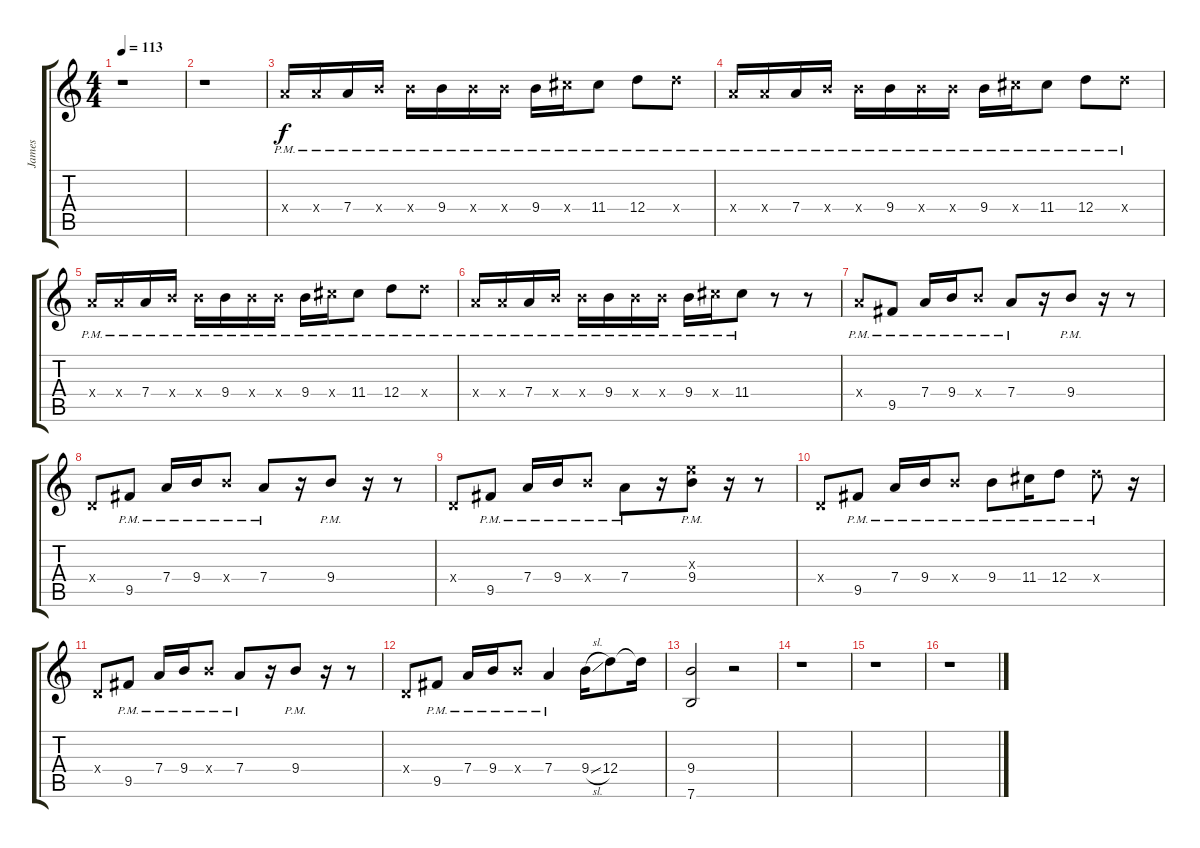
\track ("James" "James") {instrument electricguitarclean}
\staff {score tabs}
\tuning (E4 B3 G3 D3 A2 E2) {hide}
\ts (4 4)
\tempo 113
\clef g2
\ks c
r.1{dy f} |
r.1 |
7.4{pm x}.16 7.4{pm x}.16 7.4{pm}.16 9.4{pm x}.16 9.4{pm x}.16 9.4{pm}.16 9.4{pm x}.16 9.4{pm x}.16 9.4{pm}.16 11.4{pm x}.16 11.4{pm}.8 12.4{pm}.8 12.4{pm x}.8 |
7.4{pm x}.16 7.4{pm x}.16 7.4{pm}.16 9.4{pm x}.16 9.4{pm x}.16 9.4{pm}.16 9.4{pm x}.16 9.4{pm x}.16 9.4{pm}.16 11.4{pm x}.16 11.4{pm}.8 12.4{pm}.8 12.4{pm x}.8 |
7.4{pm x}.16 7.4{pm x}.16 7.4{pm}.16 9.4{pm x}.16 9.4{pm x}.16 9.4{pm}.16 9.4{pm x}.16 9.4{pm x}.16 9.4{pm}.16 11.4{pm x}.16 11.4{pm}.8 12.4{pm}.8 12.4{pm x}.8 |
7.4{pm x}.16 7.4{pm x}.16 7.4{pm}.16 9.4{pm x}.16 9.4{pm x}.16 9.4{pm}.16 9.4{pm x}.16 9.4{pm x}.16 9.4{pm}.16 11.4{pm x}.16 11.4{pm}.8 r.8 r.8 |
7.4{pm x}.8 9.5{pm}.8 7.4{pm}.16 9.4{pm}.16 9.4{pm x}.8 7.4{pm}.8 r.16 9.4{pm}.8 r.16 r.8 |
0.4{x}.8 9.5{pm}.8 7.4{pm}.16 9.4{pm}.16 9.4{pm x}.8 7.4{pm}.8 r.16 9.4{pm}.8 r.16 r.8 |
0.4{x}.8 9.5{pm}.8 7.4{pm}.16 9.4{pm}.16 9.4{pm x}.8 7.4{pm}.8 r.16 (9.3{x} 9.4{pm}).8 r.16 r.8 |
0.4{x}.8 9.5{pm}.8 7.4{pm}.16 9.4{pm}.16 9.4{pm x}.8 9.4{pm}.8 11.4{pm}.16 12.4{pm}.8 12.4{pm x}.8 r.16 |
0.4{x}.8 9.5{pm}.8 7.4{pm}.16 9.4{pm}.16 9.4{pm x}.8 7.4{pm}.8 r.16 9.4{pm}.8 r.16 r.8 |
0.4{x}.8 9.5{pm}.8 7.4{pm}.16 9.4{pm}.16 9.4{pm x}.8 7.4{pm}.4 9.4{sl}.16 12.4.8 12.4{t}.16 |
(9.4 7.6).2 r.2 |
r.1 |
r.1 |
r.1
